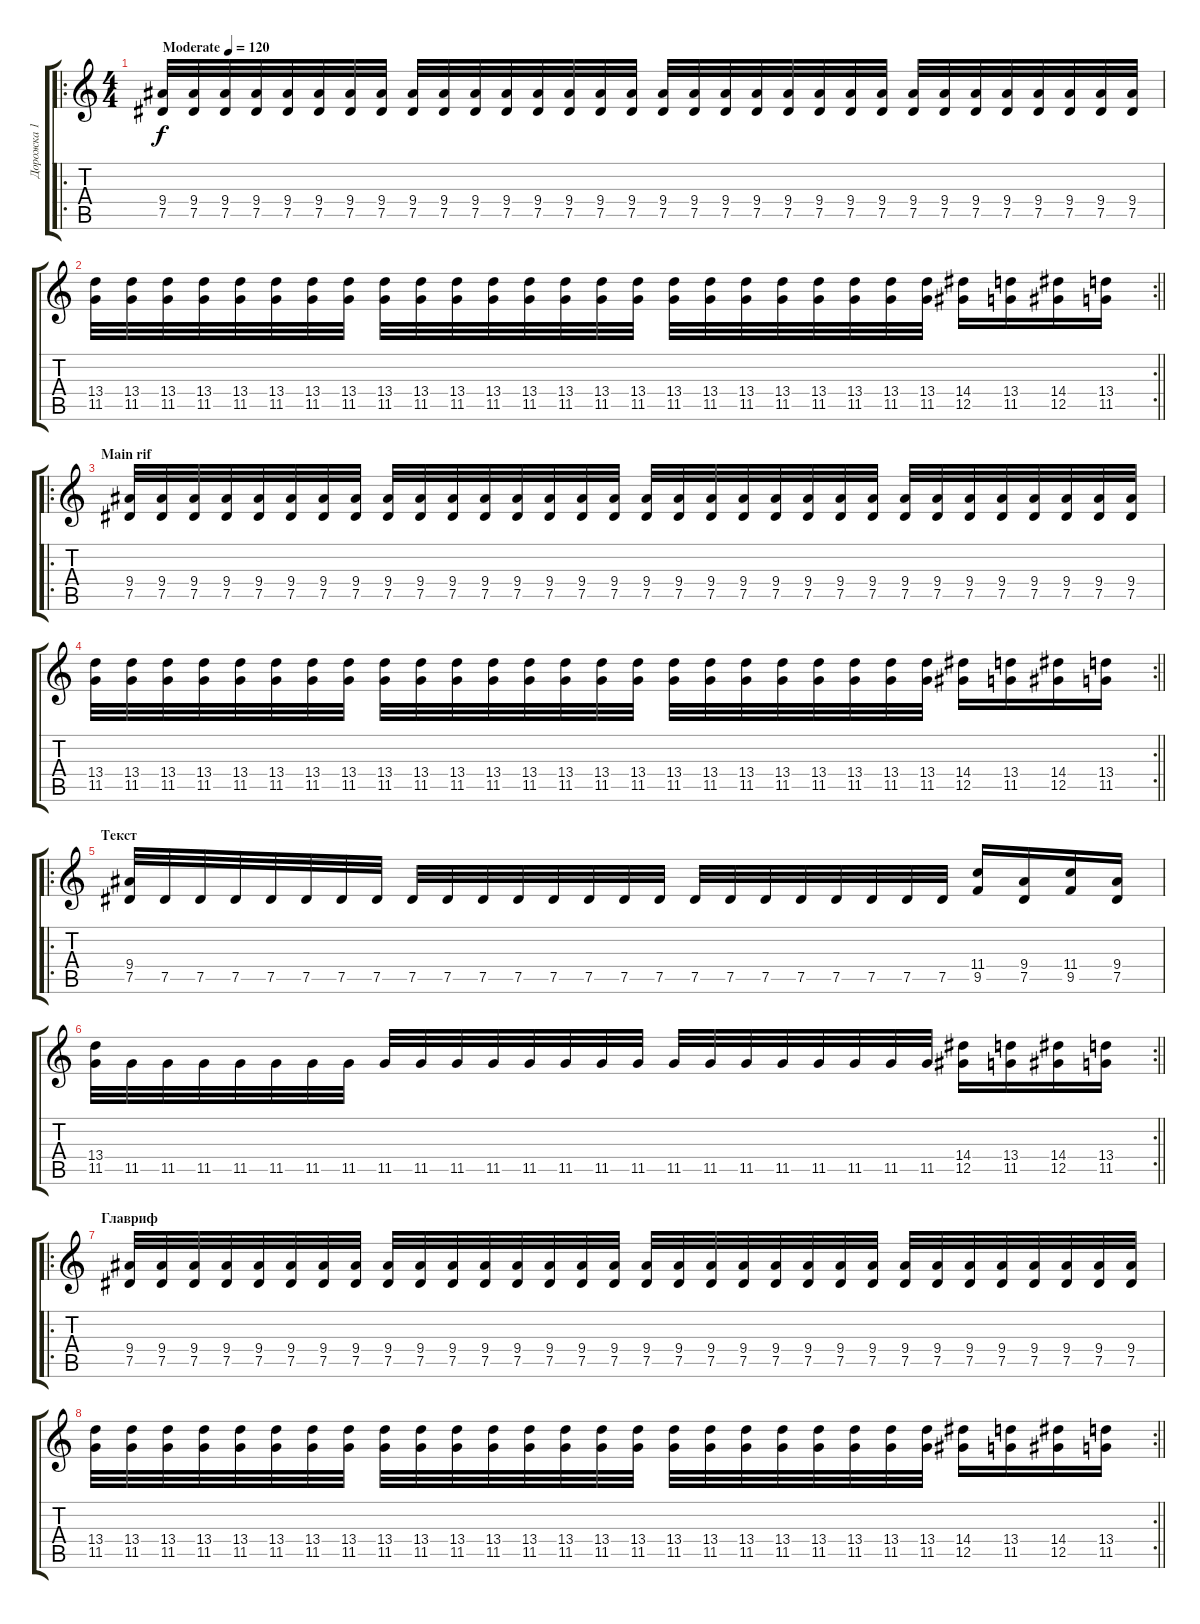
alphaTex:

\track ("Дорожка 1" "Дорожка 1") {instrument distortionguitar}
\staff {score tabs}
\tuning (Eb4 Bb3 Gb3 Db3 Ab2 Eb2) {hide}
\ro
\ts (4 4)
\tempo (120 "Moderate")
\clef g2
\ks c
(9.4 7.5).32{dy f instrument distortionguitar} (9.4 7.5).32 (9.4 7.5).32 (9.4 7.5).32 (9.4 7.5).32 (9.4 7.5).32 (9.4 7.5).32 (9.4 7.5).32 (9.4 7.5).32 (9.4 7.5).32 (9.4 7.5).32 (9.4 7.5).32 (9.4 7.5).32 (9.4 7.5).32 (9.4 7.5).32 (9.4 7.5).32 (9.4 7.5).32 (9.4 7.5).32 (9.4 7.5).32 (9.4 7.5).32 (9.4 7.5).32 (9.4 7.5).32 (9.4 7.5).32 (9.4 7.5).32 (9.4 7.5).32 (9.4 7.5).32 (9.4 7.5).32 (9.4 7.5).32 (9.4 7.5).32 (9.4 7.5).32 (9.4 7.5).32 (9.4 7.5).32 |
\rc 2
\barLineRight lightlight
(13.4 11.5).32 (13.4 11.5).32 (13.4 11.5).32 (13.4 11.5).32 (13.4 11.5).32 (13.4 11.5).32 (13.4 11.5).32 (13.4 11.5).32 (13.4 11.5).32 (13.4 11.5).32 (13.4 11.5).32 (13.4 11.5).32 (13.4 11.5).32 (13.4 11.5).32 (13.4 11.5).32 (13.4 11.5).32 (13.4 11.5).32 (13.4 11.5).32 (13.4 11.5).32 (13.4 11.5).32 (13.4 11.5).32 (13.4 11.5).32 (13.4 11.5).32 (13.4 11.5).32 (14.4 12.5).16 (13.4 11.5).16 (14.4 12.5).16 (13.4 11.5).16 |
\ro
\section ("" "Main rif")
(9.4 7.5).32 (9.4 7.5).32 (9.4 7.5).32 (9.4 7.5).32 (9.4 7.5).32 (9.4 7.5).32 (9.4 7.5).32 (9.4 7.5).32 (9.4 7.5).32 (9.4 7.5).32 (9.4 7.5).32 (9.4 7.5).32 (9.4 7.5).32 (9.4 7.5).32 (9.4 7.5).32 (9.4 7.5).32 (9.4 7.5).32 (9.4 7.5).32 (9.4 7.5).32 (9.4 7.5).32 (9.4 7.5).32 (9.4 7.5).32 (9.4 7.5).32 (9.4 7.5).32 (9.4 7.5).32 (9.4 7.5).32 (9.4 7.5).32 (9.4 7.5).32 (9.4 7.5).32 (9.4 7.5).32 (9.4 7.5).32 (9.4 7.5).32 |
\rc 2
\barLineRight lightlight
(13.4 11.5).32 (13.4 11.5).32 (13.4 11.5).32 (13.4 11.5).32 (13.4 11.5).32 (13.4 11.5).32 (13.4 11.5).32 (13.4 11.5).32 (13.4 11.5).32 (13.4 11.5).32 (13.4 11.5).32 (13.4 11.5).32 (13.4 11.5).32 (13.4 11.5).32 (13.4 11.5).32 (13.4 11.5).32 (13.4 11.5).32 (13.4 11.5).32 (13.4 11.5).32 (13.4 11.5).32 (13.4 11.5).32 (13.4 11.5).32 (13.4 11.5).32 (13.4 11.5).32 (14.4 12.5).16 (13.4 11.5).16 (14.4 12.5).16 (13.4 11.5).16 |
\ro
\section ("" "Текст")
(9.4 7.5).32 7.5.32 7.5.32 7.5.32 7.5.32 7.5.32 7.5.32 7.5.32 7.5.32 7.5.32 7.5.32 7.5.32 7.5.32 7.5.32 7.5.32 7.5.32 7.5.32 7.5.32 7.5.32 7.5.32 7.5.32 7.5.32 7.5.32 7.5.32 (11.4 9.5).16 (9.4 7.5).16 (11.4 9.5).16 (9.4 7.5).16 |
\rc 2
\barLineRight lightlight
(13.4 11.5).32 11.5.32 11.5.32 11.5.32 11.5.32 11.5.32 11.5.32 11.5.32 11.5.32 11.5.32 11.5.32 11.5.32 11.5.32 11.5.32 11.5.32 11.5.32 11.5.32 11.5.32 11.5.32 11.5.32 11.5.32 11.5.32 11.5.32 11.5.32 (14.4 12.5).16 (13.4 11.5).16 (14.4 12.5).16 (13.4 11.5).16 |
\ro
\section ("" "Главриф")
(9.4 7.5).32 (9.4 7.5).32 (9.4 7.5).32 (9.4 7.5).32 (9.4 7.5).32 (9.4 7.5).32 (9.4 7.5).32 (9.4 7.5).32 (9.4 7.5).32 (9.4 7.5).32 (9.4 7.5).32 (9.4 7.5).32 (9.4 7.5).32 (9.4 7.5).32 (9.4 7.5).32 (9.4 7.5).32 (9.4 7.5).32 (9.4 7.5).32 (9.4 7.5).32 (9.4 7.5).32 (9.4 7.5).32 (9.4 7.5).32 (9.4 7.5).32 (9.4 7.5).32 (9.4 7.5).32 (9.4 7.5).32 (9.4 7.5).32 (9.4 7.5).32 (9.4 7.5).32 (9.4 7.5).32 (9.4 7.5).32 (9.4 7.5).32 |
\rc 2
\barLineRight lightlight
(13.4 11.5).32 (13.4 11.5).32 (13.4 11.5).32 (13.4 11.5).32 (13.4 11.5).32 (13.4 11.5).32 (13.4 11.5).32 (13.4 11.5).32 (13.4 11.5).32 (13.4 11.5).32 (13.4 11.5).32 (13.4 11.5).32 (13.4 11.5).32 (13.4 11.5).32 (13.4 11.5).32 (13.4 11.5).32 (13.4 11.5).32 (13.4 11.5).32 (13.4 11.5).32 (13.4 11.5).32 (13.4 11.5).32 (13.4 11.5).32 (13.4 11.5).32 (13.4 11.5).32 (14.4 12.5).16 (13.4 11.5).16 (14.4 12.5).16 (13.4 11.5).16
